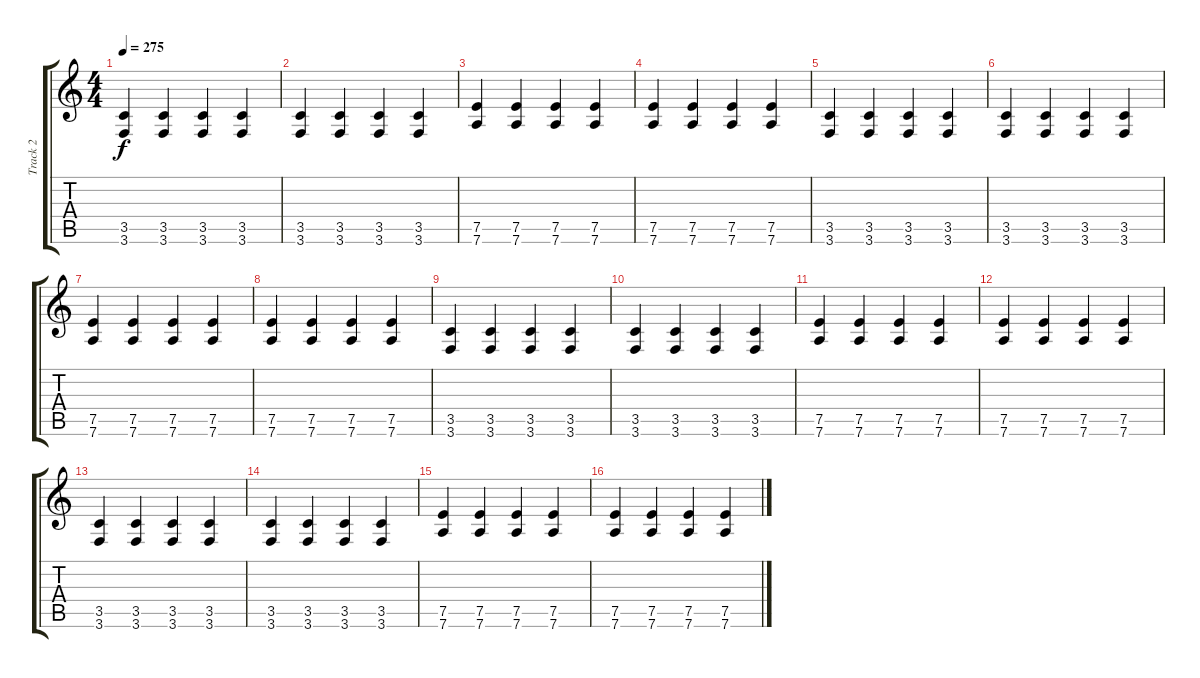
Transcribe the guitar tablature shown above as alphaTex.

\track ("Track 2" "Track 2") {instrument acousticguitarsteel}
\staff {score tabs}
\tuning (E4 B3 G3 D3 A2 D2) {hide}
\ts (4 4)
\tempo 275
\clef g2
\ks c
(3.5 3.6).4{dy f instrument acousticguitarsteel} (3.5 3.6).4 (3.5 3.6).4 (3.5 3.6).4 |
(3.5 3.6).4 (3.5 3.6).4 (3.5 3.6).4 (3.5 3.6).4 |
(7.5 7.6).4 (7.5 7.6).4 (7.5 7.6).4 (7.5 7.6).4 |
(7.5 7.6).4 (7.5 7.6).4 (7.5 7.6).4 (7.5 7.6).4 |
(3.5 3.6).4 (3.5 3.6).4 (3.5 3.6).4 (3.5 3.6).4 |
(3.5 3.6).4 (3.5 3.6).4 (3.5 3.6).4 (3.5 3.6).4 |
(7.5 7.6).4 (7.5 7.6).4 (7.5 7.6).4 (7.5 7.6).4 |
(7.5 7.6).4 (7.5 7.6).4 (7.5 7.6).4 (7.5 7.6).4 |
(3.5 3.6).4 (3.5 3.6).4 (3.5 3.6).4 (3.5 3.6).4 |
(3.5 3.6).4 (3.5 3.6).4 (3.5 3.6).4 (3.5 3.6).4 |
(7.5 7.6).4 (7.5 7.6).4 (7.5 7.6).4 (7.5 7.6).4 |
(7.5 7.6).4 (7.5 7.6).4 (7.5 7.6).4 (7.5 7.6).4 |
(3.5 3.6).4 (3.5 3.6).4 (3.5 3.6).4 (3.5 3.6).4 |
(3.5 3.6).4 (3.5 3.6).4 (3.5 3.6).4 (3.5 3.6).4 |
(7.5 7.6).4 (7.5 7.6).4 (7.5 7.6).4 (7.5 7.6).4 |
(7.5 7.6).4 (7.5 7.6).4 (7.5 7.6).4 (7.5 7.6).4
